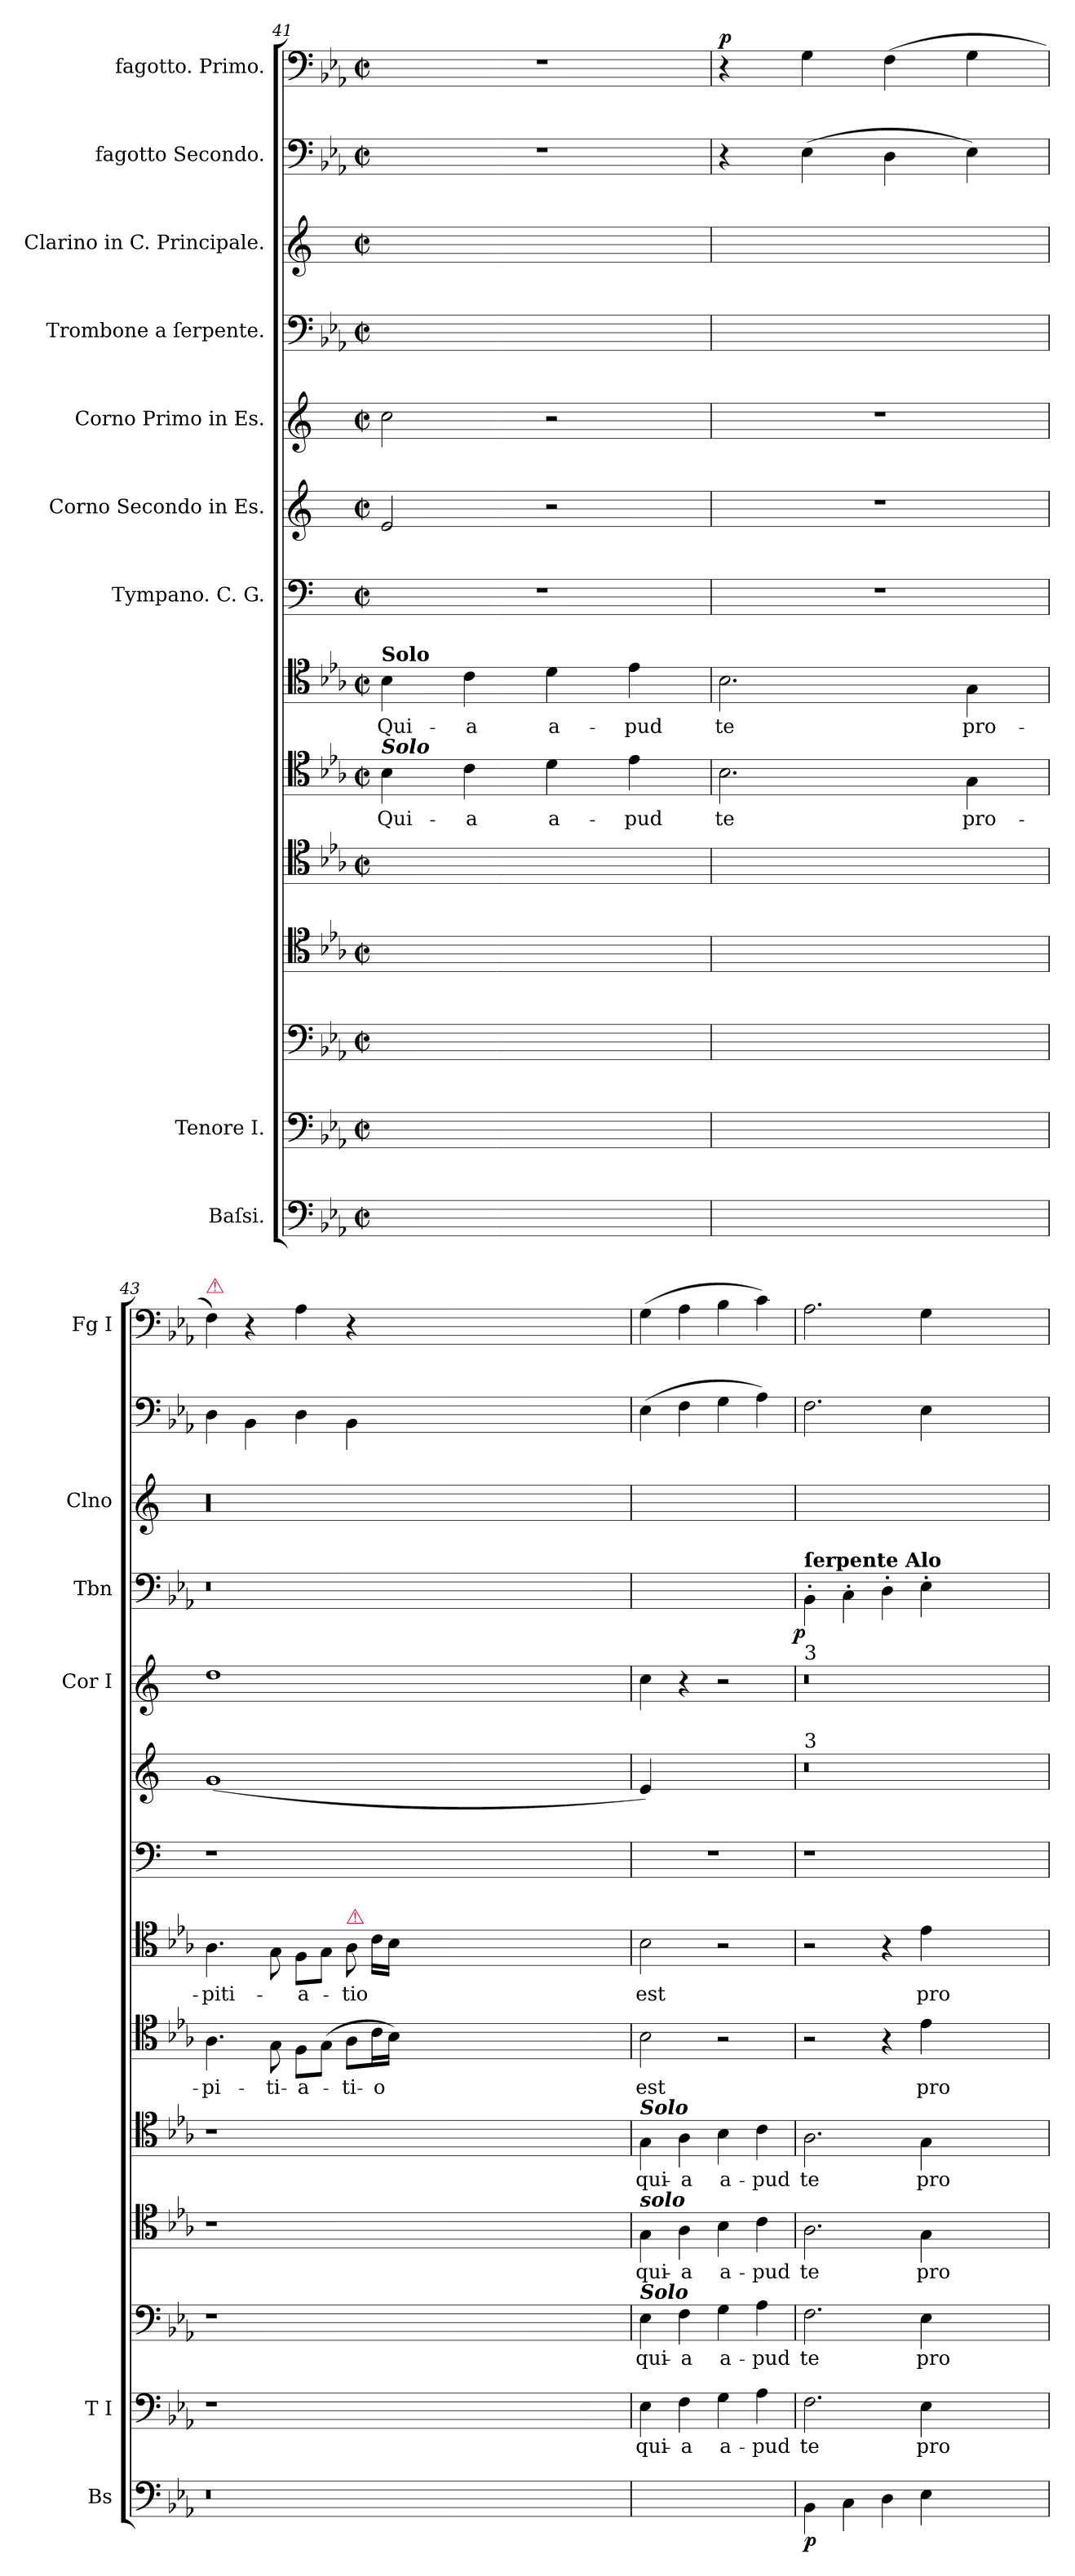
**kern	**dynam	**kern	**text	**kern	**text	**kern	**text	**kern	**text	**kern	**text	**kern	**text	**kern	**kern	**kern	**kern	**dynam	**kern	**kern	**kern	**dynam
*part9	*part9	*part8	*part8	*part8	*part8	*part8	*part8	*part8	*part8	*part8	*part8	*part8	*part8	*part7	*part6	*part5	*part4	*part4	*part3	*part2	*part1	*part1
*staff14	*staff14	*staff13	*staff13	*staff12	*staff12	*staff11	*staff11	*staff10	*staff10	*staff9	*staff9	*staff8	*staff8	*staff7	*staff6	*staff5	*staff4	*staff4	*staff3	*staff2	*staff1	*staff1
*I"Baſsi.	*	*I"Tenore I.	*	*	*	*	*	*	*	*	*	*	*	*I"Tympano. C. G.	*I"Corno Secondo in Es.	*I"Corno Primo in Es.	*I"Trombone a ſerpente.	*	*I"Clarino in C. Principale.	*I"fagotto Secondo.	*I"fagotto. Primo.	*
*I'Bs	*	*I'T I	*	*	*	*	*	*	*	*	*	*	*	*	*	*I'Cor I	*I'Tbn	*	*I'Clno	*	*I'Fg I	*
*clefF4	*	*clefF4	*	*clefF4	*	*clefC4	*	*clefC4	*	*clefC4	*	*clefC4	*	*clefF4	*clefG2	*clefG2	*clefF4	*	*clefG2	*clefF4	*clefF4	*
*	*	*	*	*	*	*	*	*	*	*	*	*	*	*	*ITrd5c9	*ITrd5c9	*	*	*	*	*	*
*k[b-e-a-]	*	*k[b-e-a-]	*	*k[b-e-a-]	*	*k[b-e-a-]	*	*k[b-e-a-]	*	*k[b-e-a-]	*	*k[b-e-a-]	*	*k[]	*k[b-e-a-]	*k[b-e-a-]	*k[b-e-a-]	*	*k[]	*k[b-e-a-]	*k[b-e-a-]	*
*E-:	*	*E-:	*	*E-:	*	*E-:	*	*E-:	*	*E-:	*	*E-:	*	*	*E-:	*E-:	*E-:	*	*	*E-:	*E-:	*
*M2/2	*	*M2/2	*	*M2/2	*	*M2/2	*	*M2/2	*	*M2/2	*	*M2/2	*	*M2/2	*M2/2	*M2/2	*M2/2	*	*M2/2	*M2/2	*M2/2	*
*met(c|)	*	*met(c|)	*	*met(c|)	*	*met(c|)	*	*met(c|)	*	*met(c|)	*	*met(c|)	*	*met(c|)	*met(c|)	*met(c|)	*met(c|)	*	*met(c|)	*met(c|)	*met(c|)	*
=41	=41	=41	=41	=41	=41	=41	=41	=41	=41	=41	=41	=41	=41	=41	=41	=41	=41	=41	=41	=41	=41	=41
!	!	!	!	!	!	!	!	!	!	!	!	!LO:TX:a:B:t=Solo	!	!	!	!	!	!	!	!	!	!
!	!	!	!	!	!	!	!	!	!	!LO:TX:a:Bi:t=Solo	!	!	!	!	!	!	!	!	!	!	!	!
1ryy	.	1ryy	.	1ryy	.	1ryy	.	1ryy	.	4B-\	Qui-	4B-\	Qui-	1r	2G/	2e-\	1ryy	.	1ryy	1r	1r	.
.	.	.	.	.	.	.	.	.	.	4c\	-a	4c\	-a	.	.	.	.	.	.	.	.	.
.	.	.	.	.	.	.	.	.	.	4d\	a-	4d\	a-	.	2r	2r	.	.	.	.	.	.
.	.	.	.	.	.	.	.	.	.	4e-\	-pud	4e-\	-pud	.	.	.	.	.	.	.	.	.
=42	=42	=42	=42	=42	=42	=42	=42	=42	=42	=42	=42	=42	=42	=42	=42	=42	=42	=42	=42	=42	=42	=42
!	!	!	!	!	!	!	!	!	!	!	!	!	!	!	!	!	!	!	!	!	!	!LO:DY:a
1ryy	.	1ryy	.	1ryy	.	1ryy	.	1ryy	.	2.B-\	te	2.B-\	te	1r	1r	1r	1ryy	.	1ryy	4r	4r	p
.	.	.	.	.	.	.	.	.	.	.	.	.	.	.	.	.	.	.	.	(>4E-\	4G\	.
.	.	.	.	.	.	.	.	.	.	.	.	.	.	.	.	.	.	.	.	4D\	(>4F\	.
.	.	.	.	.	.	.	.	.	.	4G\	pro-	4G\	pro-	.	.	.	.	.	.	4E-\)	4G\	.
=43	=43	=43	=43	=43	=43	=43	=43	=43	=43	=43	=43	=43	=43	=43	=43	=43	=43	=43	=43	=43	=43	=43
!	!	!	!	!	!	!	!	!	!	!	!	!	!	!	!	!	!	!	!	!	!LO:TX:a:color=crimson:t=⚠	!
0r	.	1r	.	1r	.	1r	.	1r	.	4.A-\	-pi-	4.A-\	-piti-	1r	(<1B-/	1f/	0r	.	00r	4D\	4F\)	.
.	.	.	.	.	.	.	.	.	.	.	.	.	.	.	.	.	.	.	.	4BB-\	4r	.
.	.	.	.	.	.	.	.	.	.	8G\	-ti-	8G\	.	.	.	.	.	.	.	.	.	.
.	.	.	.	.	.	.	.	.	.	8F\L	-a-	8F\L	-a-	.	.	.	.	.	.	4D\	4A-\	.
.	.	.	.	.	.	.	.	.	.	(>8G\J	.	8G\J	.	.	.	.	.	.	.	.	.	.
!	!	!	!	!	!	!	!	!	!	!	!	!LO:TX:a:color=crimson:t=⚠	!	!	!	!	!	!	!	!	!	!
.	.	.	.	.	.	.	.	.	.	8A-\L	-ti-	8A-\	-tio	.	.	.	.	.	.	4BB-\	4r	.
.	.	.	.	.	.	.	.	.	.	16c\L	-o	16c\LL	.	.	.	.	.	.	.	.	.	.
.	.	.	.	.	.	.	.	.	.	16B-\JJ)	.	16B-\JJ	.	.	.	.	.	.	.	.	.	.
.	.	0.ryy	.	0.ryy	.	0.ryy	.	0.ryy	.	0.ryy	.	0.ryy	.	0.ryy	0.ryy	0.ryy	.	.	.	0.ryy	0.ryy	.
0ryy	.	.	.	.	.	.	.	.	.	.	.	.	.	.	.	.	0ryy	.	.	.	.	.
=44	=44	=44	=44	=44	=44	=44	=44	=44	=44	=44	=44	=44	=44	=44	=44	=44	=44	=44	=44	=44	=44	=44
!	!	!	!	!	!	!	!	!LO:TX:a:Bi:t=Solo	!	!	!	!	!	!	!	!	!	!	!	!	!	!
!	!	!	!	!	!	!LO:TX:a:Bi:t=solo	!	!	!	!	!	!	!	!	!	!	!	!	!	!	!	!
!	!	!	!	!LO:TX:a:Bi:t=Solo	!	!	!	!	!	!	!	!	!	!	!	!	!	!	!	!	!	!
1ryy	.	4E-\	qui-	4E-\	qui-	4G\	qui-	4G\	qui-	2B-\	est	2B-\	est	1r	4G/)	4e-	1ryy	.	1ryy	(>4E-\	(>4G\	.
.	.	4F\	-a	4F\	-a	4A-\	-a	4A-\	-a	.	.	.	.	.	2.ryy	4r	.	.	.	4F\	4A-\	.
.	.	4G\	a-	4G\	a-	4B-\	a-	4B-\	a-	2r	.	2r	.	.	.	2r	.	.	.	4G\	4B-\	.
.	.	4A-\	-pud	4A-\	-pud	4c\	-pud	4c\	-pud	.	.	.	.	.	.	.	.	.	.	4A-\)	4c\)	.
=45	=45	=45	=45	=45	=45	=45	=45	=45	=45	=45	=45	=45	=45	=45	=45	=45	=45	=45	=45	=45	=45	=45
!	!	!	!	!	!	!	!	!	!	!	!	!	!	!	!	!	!LO:TX:a:B:t=ſerpente Alo	!	!	!	!	!
!	!	!	!	!	!	!	!	!	!	!	!	!	!	!	!	!LO:TX:a:t=3	!	!	!	!	!	!
!	!	!	!	!	!	!	!	!	!	!	!	!	!	!	!LO:TX:a:t=3	!	!	!	!	!	!	!
!	!	!	!	!	!	!	!	!	!	!	!	!	!	!	!	!	!	!LO:DY:b:rj	!	!	!	!
4BB-\	p	2.F\	te	2.F\	te	2.A-\	te	2.A-\	te	2r	.	2r	.	1r	0r	0r	4BB-'\	p	0ryy	2.F\	2.A-\	.
4C\	.	.	.	.	.	.	.	.	.	.	.	.	.	.	.	.	4C'\	.	.	.	.	.
4D\	.	.	.	.	.	.	.	.	.	4r	.	4r	.	.	.	.	4D'\	.	.	.	.	.
4E-\	.	4E-\	pro-	4E-\	pro-	4G\	pro-	4G\	pro-	4e-\	pro-	4e-\	pro-	.	.	.	4E-'\	.	.	4E-\	4G\	.
1ryy	.	1ryy	.	1ryy	.	1ryy	.	1ryy	.	1ryy	.	1ryy	.	1ryy	.	.	1ryy	.	.	1ryy	1ryy	.
=	=	=	=	=	=	=	=	=	=	=	=	=	=	=	=	=	=	=	=	=	=	=
*-	*-	*-	*-	*-	*-	*-	*-	*-	*-	*-	*-	*-	*-	*-	*-	*-	*-	*-	*-	*-	*-	*-
